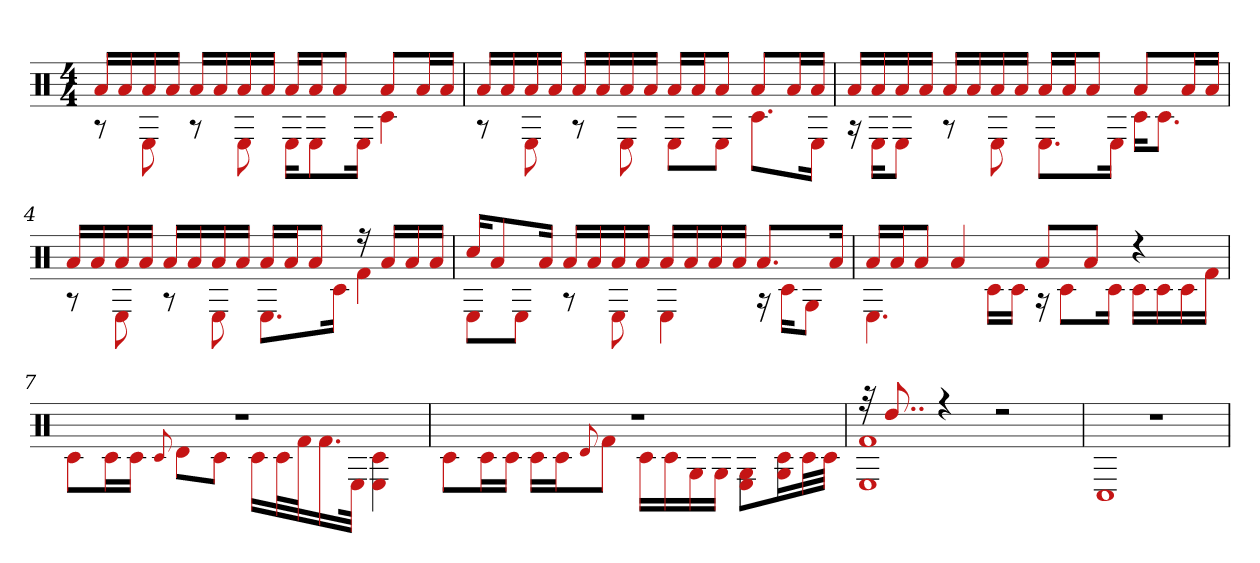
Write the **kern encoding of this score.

**kern
*part1
*staff1
*clefX
*k[]
*M4/4
=1
*^
16aLL	8r
16a	.
16a	8E
16aJJ	.
16aLL	8r
16a	.
16a	8E
16aJJ	.
16aLL	16EKL
16aJ	8E
8aJ	.
.	16EJk
8aL	4c#
16aL	.
16aJJ	.
=2	=2
16aLL	8r
16a	.
16a	8E
16aJJ	.
16aLL	8r
16a	.
16a	8E
16aJJ	.
16aLL	8EL
16aJ	.
8aJ	8EJ
8aL	8.c#L
16aL	.
16aJJ	16EJk
=3	=3
16aLL	16r
16a	16EKL
16a	8EJ
16aJJ	.
16aLL	8r
16a	.
16a	8E
16aJJ	.
16aLL	8.EL
16aJ	.
8aJ	.
.	16EJk
8aL	16c#KL
.	8.c#J
16aL	.
16aJJ	.
=4	=4
16aLL	8r
16a	.
16a	8E
16aJJ	.
16aLL	8r
16a	.
16a	8E
16aJJ	.
16aLL	8.EL
16aJ	.
8aJ	.
.	16c#Jk
16r	4f#
16aLL	.
16a	.
16aJJ	.
=5	=5
16cc#KL	8EL
8a	.
.	8EJ
16aJk	.
16aLL	8r
16a	.
16a	8E
16aJJ	.
16aLL	4E
16a	.
16a	.
16aJJ	.
8.aL	16r
.	16c#KL
.	8GJ
16aJk	.
=6	=6
16aLL	4.E
16aJ	.
8aJ	.
4a	.
.	16c#LL
.	16c#JJ
8aL	16r
.	8c#L
8aJ	.
.	16c#Jk
4r	16c#LL
.	16c#
.	16c#
.	16f#JJ
=7	=7
1r	8c#L
.	16c#L
.	16c#JJ
.	8qqc#
.	8dL
.	8c#J
.	16c#LL
.	32c#L
.	32f#J
.	16.f#
.	32EJJk
.	4E 4c#
=8	=8
1r	8c#L
.	16c#L
.	16c#JJ
.	16c#LL
.	16c#J
.	8qqd
.	8f#J
.	16c#LL
.	16c#
.	16G
.	16GJJ
.	8G 8EL
.	16c# 16GL
.	32c#L
.	32c#JJJ
=9	=9
32r	1f# 1E
8..dd	.
4r	.
2r	.
=10	=10
1r	1C#
*v	*v
=
*-
